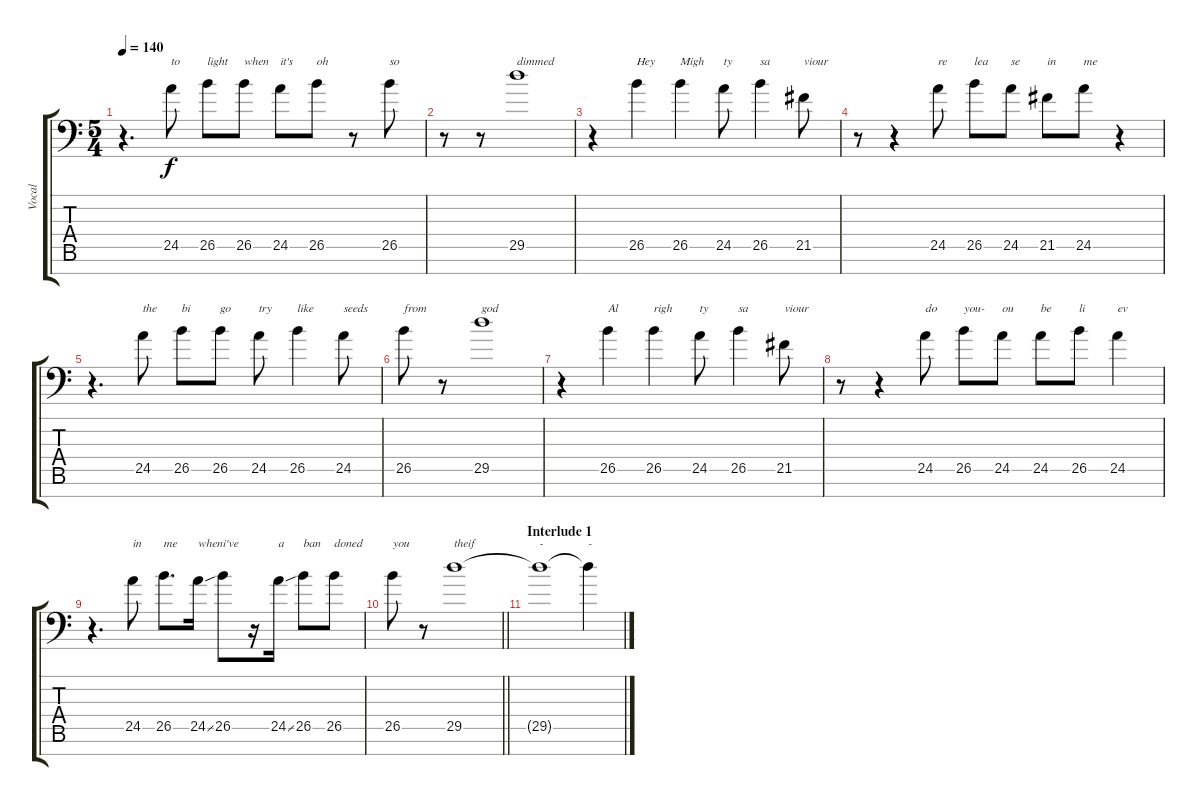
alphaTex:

\track ("Vocal" "Vocal") {instrument tenorsax}
\staff {score tabs}
\tuning (E4 B3 G3 D3 A2 E2 C-1) {hide}
\ts (5 4)
\tempo 140
\clef f4
\ks c
r.4{d dy f} 24.5.8{txt "to"} 26.5.8{txt "light"} 26.5.8{txt "when"} 24.5.8{txt "it's"} 26.5.8{txt "oh"} r.8 26.5.8{txt "so"} |
r.8 r.8 29.5.1{txt "dimmed"} |
r.4 26.5.4{txt "Hey"} 26.5.4{txt "Migh"} 24.5.8{txt "ty"} 26.5.4{txt "sa"} 21.5.8{txt "viour"} |
r.8 r.4 24.5.8{txt "re"} 26.5.8{txt "lea"} 24.5.8{txt "se"} 21.5.8{txt "in"} 24.5.8{txt "me"} r.4 |
r.4{d} 24.5.8{txt "the"} 26.5.8{txt "bi"} 26.5.8{txt "go"} 24.5.8{txt "try"} 26.5.4{txt "like"} 24.5.8{txt "seeds"} |
26.5.8{txt "from"} r.8 29.5.1{txt "god"} |
r.4 26.5.4{txt "Al"} 26.5.4{txt "righ"} 24.5.8{txt "ty"} 26.5.4{txt "sa"} 21.5.8{txt "viour"} |
r.8 r.4 24.5.8{txt "do"} 26.5.8{txt "you-"} 24.5.8{txt "ou"} 24.5.8{txt "be"} 26.5.8{txt "li"} 24.5.4{txt "ev"} |
r.4{d} 24.5.8{txt "in"} 26.5.8{d txt "me"} 24.5{ss}.16{txt "when"} 26.5.8{txt "i've"} r.16 24.5{ss}.16{txt "a"} 26.5.8{txt "ban"} 26.5.8{txt "doned"} |
\barLineRight lightlight
26.5.8{txt "you"} r.8 29.5.1{txt "theif"} |
\section ("" "Interlude 1")
29.5{t}.1{txt "-"} 29.5{t}.4{txt "-"}
